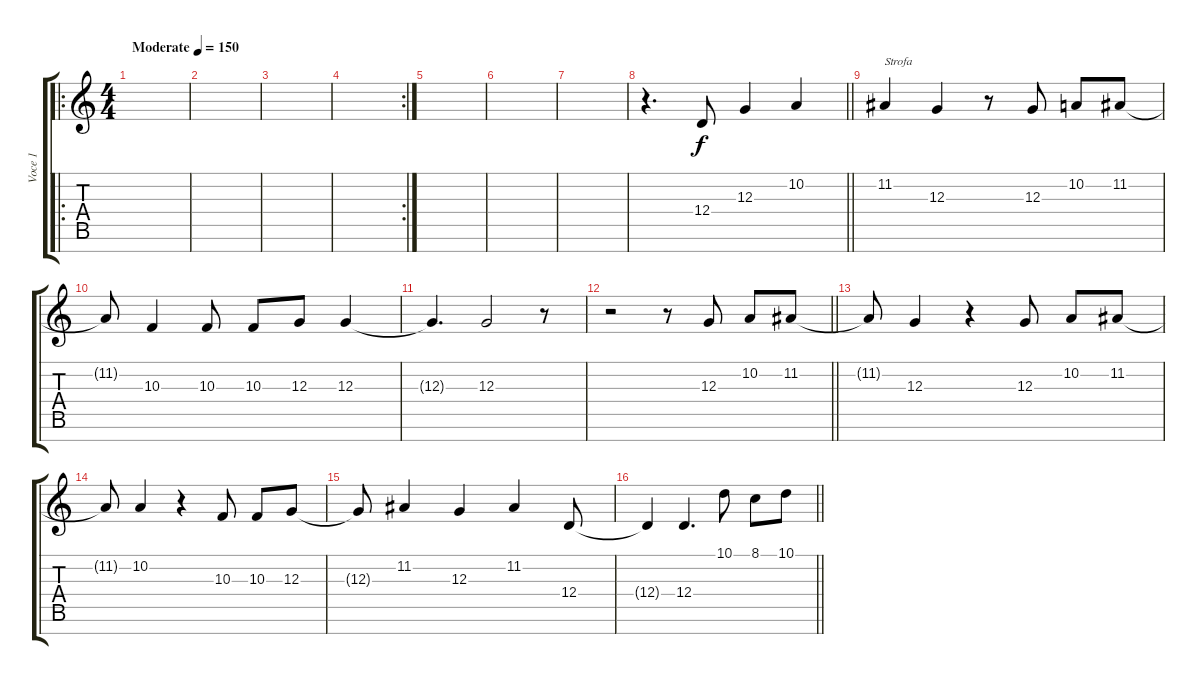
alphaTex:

\track ("Voce 1" "Voce 1") {instrument lead1square}
\staff {score tabs}
\tuning (E4 B3 G3 D3 A2 E2 B1) {hide}
\ro
\ts (4 4)
\tempo (150 "Moderate")
\clef g2
\ks c
|
|
|
\rc 2
|
|
|
|
\barLineRight lightlight
r.4{d} 12.4.8 12.3.4 10.2.4 |
11.2.4{txt "Strofa"} 12.3.4 r.8 12.3.8 10.2.8 11.2.8 |
11.2{t}.8 10.3.4 10.3.8 10.3.8 12.3.8 12.3.4 |
12.3{t}.4{d} 12.3.2 r.8 |
\barLineRight lightlight
r.2 r.8 12.3.8 10.2.8 11.2.8 |
11.2{t}.8 12.3.4 r.4 12.3.8 10.2.8 11.2.8 |
11.2{t}.8 10.2.4 r.4 10.3.8 10.3.8 12.3.8 |
12.3{t}.8 11.2.4 12.3.4 11.2.4 12.4.8 |
\barLineRight lightlight
12.4{t}.4 12.4.4{d} 10.1.8 8.1.8 10.1.8
